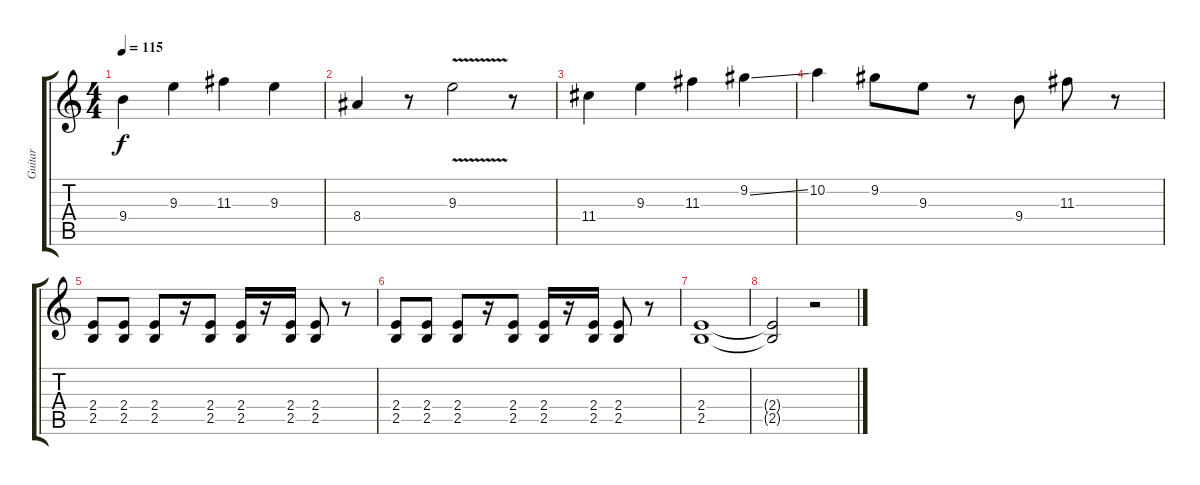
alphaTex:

\track ("Guitar" "Guitar") {instrument overdrivenguitar}
\staff {score tabs}
\tuning (E4 B3 G3 D3 A2 E2) {hide}
\ts (4 4)
\tempo 115
\clef g2
\ks c
9.4.4{dy f} 9.3.4 11.3.4 9.3.4 |
8.4.4 r.8 9.3{v}.2 r.8 |
11.4.4 9.3.4 11.3.4 9.2{ss}.4 |
10.2.4 9.2.8 9.3.8 r.8 9.4.8 11.3.8 r.8 |
(2.4 2.5).8 (2.4 2.5).8 (2.4 2.5).8 r.16 (2.4 2.5).8 (2.4 2.5).16 r.16 (2.4 2.5).16 (2.4 2.5).8 r.8 |
(2.4 2.5).8 (2.4 2.5).8 (2.4 2.5).8 r.16 (2.4 2.5).8 (2.4 2.5).16 r.16 (2.4 2.5).16 (2.4 2.5).8 r.8 |
(2.4 2.5).1 |
(2.4{t} 2.5{t}).2 r.2
